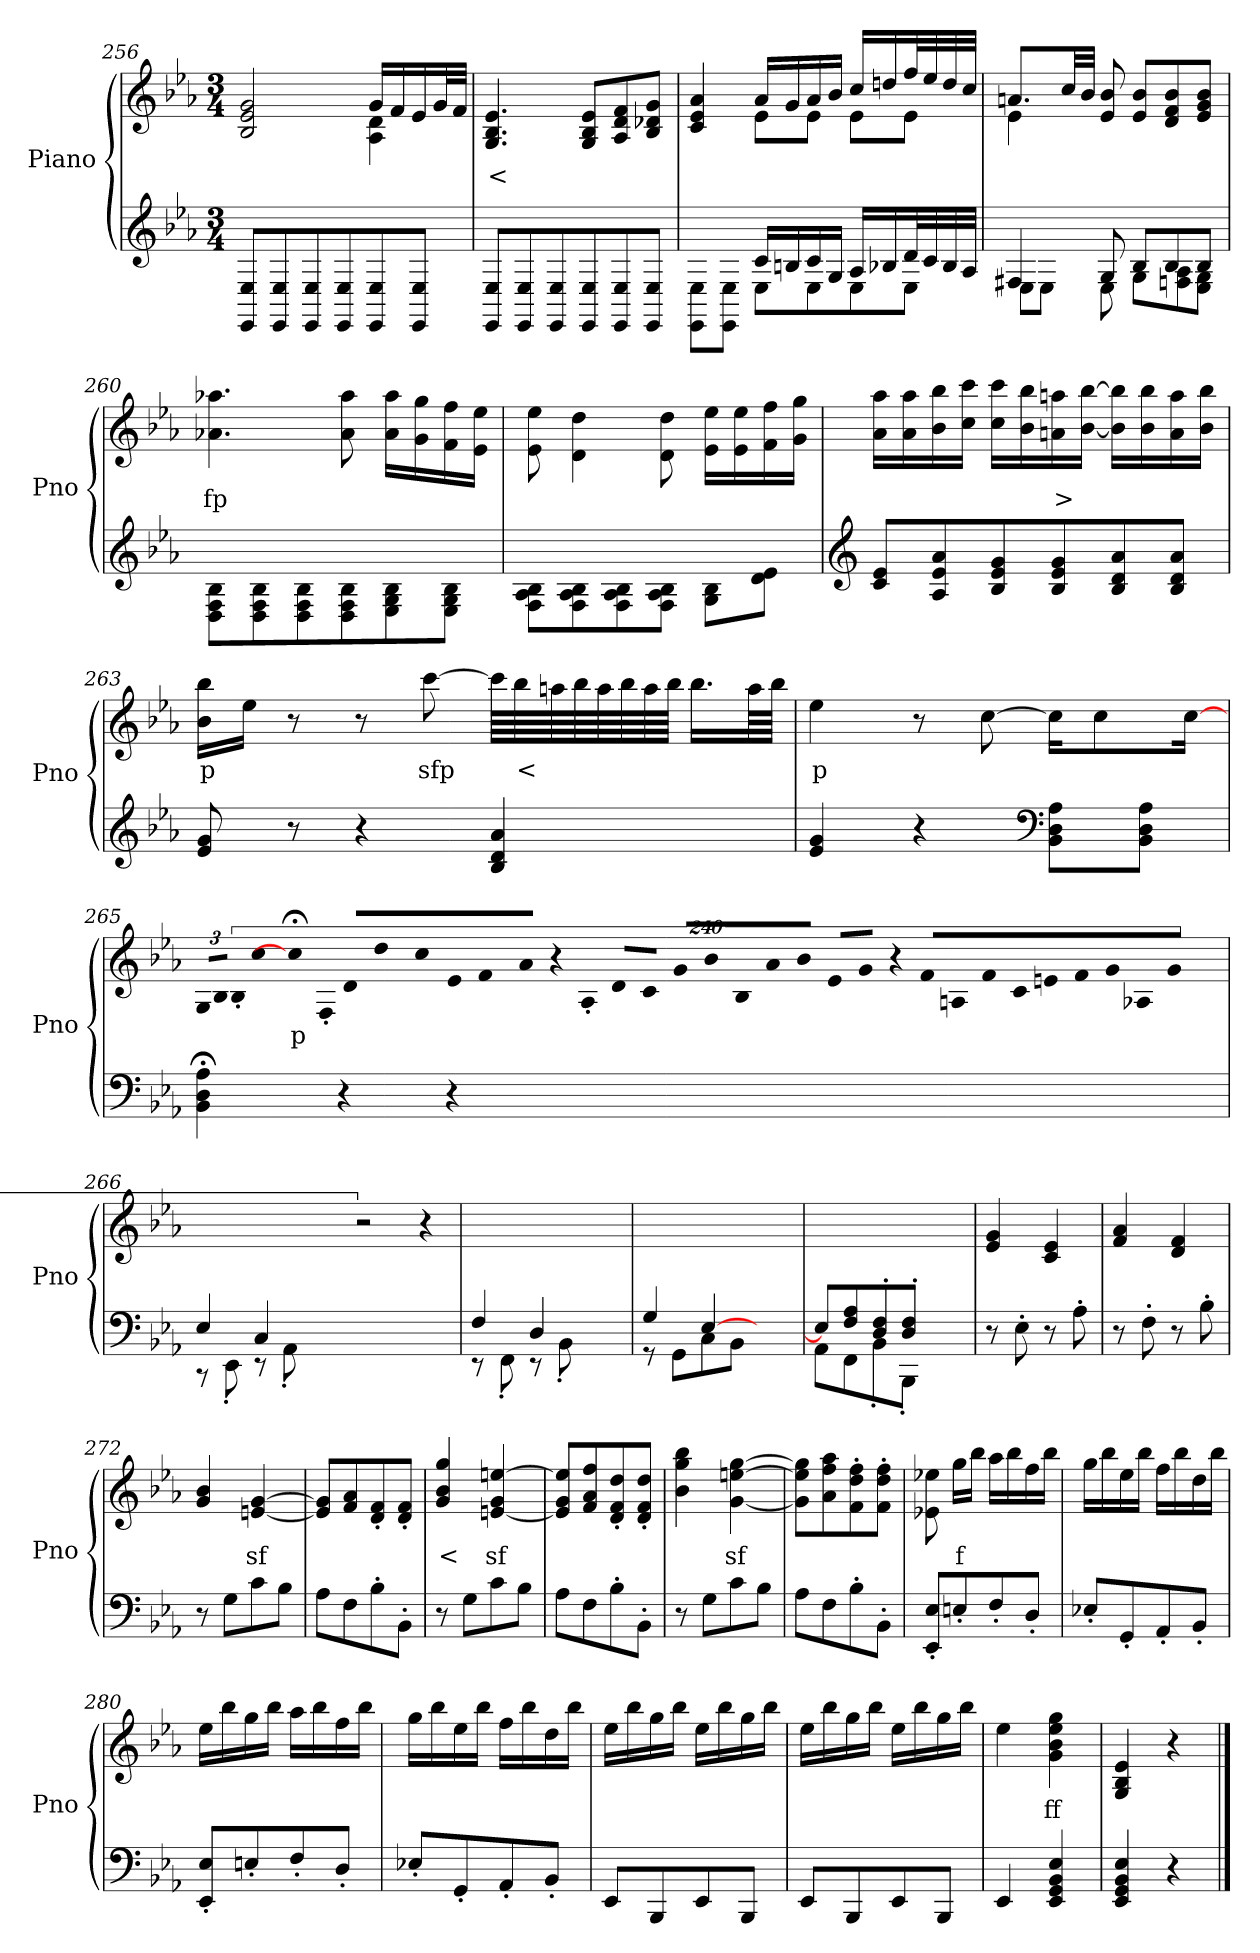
**kern	**kern	**text
*part2	*part1	*part1
*staff2	*staff1	*staff1
*I"Piano	*I"Piano	*
*I'Pno	*I'Pno	*
!!LO:LB:g=z
*clefG2	*clefG2	*
*k[b-e-a-]	*k[b-e-a-]	*
*E-:	*E-:	*
*M3/4	*M3/4	*
=256	=256	=256
*	*^	*
8EE-/ 8E-/L	2B-/ 2e-/ 2g/	2ryy	.
8EE-/ 8E-/	.	.	.
8EE-/ 8E-/	.	.	.
8EE-/ 8E-/	.	.	.
8EE-/ 8E-/	16g/LL	4A-\ 4d\	.
.	16f/	.	.
8EE-/ 8E-/J	16e-/	.	.
.	32g/L	.	.
.	32f/JJJ	.	.
*	*v	*v	*
=257	=257	=257
8EE-/ 8E-/L	4.G/ 4.B-/ 4.e-/	<
8EE-/ 8E-/	.	.
8EE-/ 8E-/	.	.
8EE-/ 8E-/	8G/ 8B-/ 8e-/L	.
8EE-/ 8E-/	8A-/ 8d/ 8f/	.
8EE-/ 8E-/J	8B-/ 8d-X/ 8g/J	.
=258	=258	=258
*^	*^	*
4ryy	8EE-\ 8E-\L	4c/ 4e-/ 4a-/	4ryy	.
.	8EE-\ 8E-\J	.	.	.
16c/LL	8E-\L	16a-/LL	8e-\L	.
16Bn/	.	16g/	.	.
16c/	8E-\	16a-/	8e-\J	.
16G/JJ	.	16b-/JJ	.	.
16A-/LL	8E-\	16cc/LL	8e-\L	.
16B-X/	.	16ddn/	.	.
32d/L	8E-\J	32ff/L	8e-\J	.
32c/	.	32ee-/	.	.
32B-/	.	32dd/	.	.
32A-/JJJ	.	32cc/JJJ	.	.
=259	=259	=259	=259	=259
4F#X/	8E-\L	8.an/L	4e-\	.
.	8E-\J	.	.	.
.	.	32cc/LL	.	.
.	.	32b-/JJJ	.	.
8G/	8E-\	8e-/ 8b-/	2ryy	.
8B-/L	8G\L	8e-/ 8b-/L	.	.
8B-/	8Fn\ 8A-\	8d/ 8f/ 8b-/	.	.
8B-/J	8E-\ 8G\J	8e-/ 8g/ 8b-/J	.	.
*v	*v	*	*	*
*	*v	*v	*
!!LO:LB:g=z
=260	=260	=260
8D\ 8F\ 8B-\L	4.a-X\ 4.aa-X\	fp
8D\ 8F\ 8B-\	.	.
8D\ 8F\ 8B-\	.	.
8D\ 8F\ 8B-\	8a-\ 8aa-\	.
8E-\ 8G\ 8B-\	16a-\ 16aa-\LL	.
.	16g\ 16gg\	.
8E-\ 8G\ 8B-\J	16f\ 16ff\	.
.	16e-\ 16ee-\JJ	.
=261	=261	=261
8F\ 8A-\ 8B-\L	8e-\ 8ee-\	.
8F\ 8A-\ 8B-\	4d\ 4dd\	.
8F\ 8A-\ 8B-\	.	.
8F\ 8A-\ 8B-\J	8d\ 8dd\	.
8G\ 8B-\L	16e-\ 16ee-\LL	.
.	16e-\ 16ee-\	.
8d\ 8e-\J	16f\ 16ff\	.
.	16g\ 16gg\JJ	.
=262	=262	=262
*clefG2	*	*
8c/ 8e-/L	16a-\ 16aa-\LL	.
.	16a-\ 16aa-\	.
8A-/ 8e-/ 8a-/	16b-\ 16bb-\	.
.	16cc\ 16ccc\JJ	.
8B-/ 8e-/ 8g/	16cc\ 16ccc\LL	.
.	16b-\ 16bb-\	.
8B-/ 8e-/ 8g/	16an\ 16aan\	>
.	[16b-\ [16bb-\JJ	.
8B-/ 8d/ 8a-/	16b-\] 16bb-\]LL	.
.	16b-\ 16bb-\	.
8B-/ 8d/ 8a-/J	16a\ 16aa\	.
.	16b-\ 16bb-\JJ	.
!!LO:LB:g=z
=263	=263	=263
8e-/ 8g/	16b-\ 16bb-\LL	p
.	16ee-\JJ	.
8r	8r	.
4r	8r	.
.	[8ccc\	sfp
4B-/ 4d/ 4a-/	64ccc\LLLL]	.
.	64bb-\	<
.	64aan\	.
.	64bb-\	.
.	64aa\	.
.	64bb-\	.
.	64aa\	.
.	64bb-\JJJJ	.
.	16.bb-\LL	.
.	64aa\LL	.
.	64bb-\JJJJ	.
=264	=264	=264
4e-/ 4g/	4ee-\	p
4r	8r	.
.	[8cc\	.
*clefF4	*	*
8BB-\ 8D\ 8A-\L	16cc\KL]	.
.	8cc\	.
8BB-\ 8D\ 8A-\J	.	.
.	[16cc\Jk	.
!!LO:PB:g=z
=265	=265	=265
!	!LO:N:vis=32	!
4BB-\;< 4D\;< 4A-\;<	96G/LLL	.
!	!LO:N:vis=32	!
.	96B-/JJJ	.
!	!LO:N:vis=4	!
.	1920%157B-'/	.
!	!LO:N:vis=16	!
.	960%13cc\	.
!	!LO:N:vis=4	!
.	960%137cc;<\]	p
4ryy	.	.
!	!LO:N:vis=4	!
.	1920%157F'/	.
!	!LO:N:vis=16	!
.	960%13d/LL	.
!	!LO:N:vis=16	!
.	640%13dd/	.
!	!LO:N:vis=16	!
.	960%13cc/	.
!	!LO:N:vis=16	!
.	640%13e-/	.
!	!LO:N:vis=16	!
.	640%13f/	.
!	!LO:N:vis=16	!
.	640%23a-/JJ	.
.	384%215r	.
4r	.	.
4ryy	.	.
4r	.	.
!	!LO:N:vis=4	!
.	960%137A-'/	.
!	!LO:N:vis=32	!
.	1920%13d/LLL	.
!	!LO:N:vis=32	!
.	160c/JJJ	.
!	!LO:N:vis=16	!
.	1920%23g/LL	.
!	!LO:N:vis=16	!
.	1920%23b-/	.
!	!LO:N:vis=32	!
.	160B-/K	.
!	!LO:N:vis=16	!
.	1920%23a-/	.
!	!LO:N:vis=16	!
.	1920%23b-/JJ	.
!	!LO:N:vis=32	!
.	160e-/KLL	.
!	!LO:N:vis=16	!
.	1920%23g/JJ	.
2.ryy	.	.
.	640%157r	.
!	!LO:N:vis=16	!
.	1920%23f/LL	.
!	!LO:N:vis=32	!
.	160An/K	.
!	!LO:N:vis=16	!
.	1920%23f/	.
!	!LO:N:vis=32	!
.	160c/K	.
!	!LO:N:vis=16	!
.	1920%23en/	.
!	!LO:N:vis=16	!
.	960%13f/	.
!	!LO:N:vis=16	!
.	1920%23g/	.
!	!LO:N:vis=32	!
.	1920%13A-X/K	.
!	!LO:N:vis=16	!
.	960%13g/JJ	.
.	640%261ryy	.
!!LO:PB:g=z
=266	=266	=266
*^	*	*
4E-/	8r	2.ryy	.
.	8EE-'\	.	.
4C/	8r	.	.
.	8AA-'\	.	.
60%43ryy	60%43ryy	.	.
.	.	384%169r	.
.	.	640%17r	.
=267	=267	=267	=267
4F/	8r	2.ryy	.
.	8FF'\	.	.
4D/	8r	.	.
.	8BB-'\	.	.
4ryy	4ryy	.	.
=268	=268	=268	=268
4G/	8r	2.ryy	.
.	8GG\L	.	.
[4E-/	8C\	.	.
.	8BB-\J	.	.
4ryy	4ryy	.	.
=269	=269	=269	=269
8E-/L]	8AA-\L	2.ryy	.
8F/ 8A-/	8FF\	.	.
8D/' 8F/'	8BB-'\	.	.
8D/' 8F/'J	8BBB-'\J	.	.
4ryy	4ryy	.	.
*v	*v	*	*
=270	=270	=270
8r	4e-/ 4g/	.
8E-'\	.	.
8r	4c/ 4e-/	.
8A-'\	.	.
=271	=271	=271
8r	4f/ 4a-/	.
8F'\	.	.
8r	4d/ 4f/	.
8B-'\	.	.
=272	=272	=272
8r	4g/ 4b-/	.
8G\L	.	.
8c\	[4en/ [4g/	sf
8B-\J	.	.
=273	=273	=273
8A-\L	8e/] 8g/]L	.
8F\	8f/ 8a-/	.
8B-'\	8d/' 8f/'	.
8BB-'\J	8d/' 8f/'J	.
=274	=274	=274
8r	4g/ 4b-/ 4gg/	<
8G\L	.	.
8c\	[4en/ 4g/ [4een/	sf
8B-\J	.	.
=275	=275	=275
8A-\L	8e/] 8g/ 8ee/]L	.
8F\	8f/ 8a-/ 8ff/	.
8B-'\	8d/' 8f/' 8dd/'	.
8BB-'\J	8d/' 8f/' 8dd/'J	.
!!LO:LB:g=z
=276	=276	=276
8r	4b-\ 4gg\ 4bb-\	.
8G\L	.	.
8c\	[4g\ [4een\ [4gg\	sf
8B-\J	.	.
=277	=277	=277
8A-\L	8g\] 8ee\] 8gg\]L	.
8F\	8a-\ 8ff\ 8aa-\	.
8B-'\	8f\' 8dd\' 8ff\'	.
8BB-'\J	8f\' 8dd\' 8ff\'J	.
=278	=278	=278
8EE-/' 8E-/'L	8e-X\ 8ee-X\	.
8En'/	16gg\LL	f
.	16bb-\JJ	.
8F'/	16aa-\LL	.
.	16bb-\	.
8D'/J	16ff\	.
.	16bb-\JJ	.
=279	=279	=279
8E-X'/L	16gg\LL	.
.	16bb-\	.
8GG'/	16ee-\	.
.	16bb-\JJ	.
8AA-'/	16ff\LL	.
.	16bb-\	.
8BB-'/J	16dd\	.
.	16bb-\JJ	.
=280	=280	=280
8EE-/' 8E-/'L	16ee-\LL	.
.	16bb-\	.
8En'/	16gg\	.
.	16bb-\JJ	.
8F'/	16aa-\LL	.
.	16bb-\	.
8D'/J	16ff\	.
.	16bb-\JJ	.
=281	=281	=281
8E-X'/L	16gg\LL	.
.	16bb-\	.
8GG'/	16ee-\	.
.	16bb-\JJ	.
8AA-'/	16ff\LL	.
.	16bb-\	.
8BB-'/J	16dd\	.
.	16bb-\JJ	.
!!LO:LB:g=z
=282	=282	=282
8EE-/L	16ee-\LL	.
.	16bb-\	.
8BBB-/	16gg\	.
.	16bb-\JJ	.
8EE-/	16ee-\LL	.
.	16bb-\	.
8BBB-/J	16gg\	.
.	16bb-\JJ	.
=283	=283	=283
8EE-/L	16ee-\LL	.
.	16bb-\	.
8BBB-/	16gg\	.
.	16bb-\JJ	.
8EE-/	16ee-\LL	.
.	16bb-\	.
8BBB-/J	16gg\	.
.	16bb-\JJ	.
=284	=284	=284
4EE-/	4ee-\	.
4EE-/ 4GG/ 4BB-/ 4E-/	4g\ 4b-\ 4ee-\ 4gg\	ff
=285	=285	=285
4EE-/ 4GG/ 4BB-/ 4E-/	4G/ 4B-/ 4e-/	.
4r	4r	.
==	==	==
*-	*-	*-
